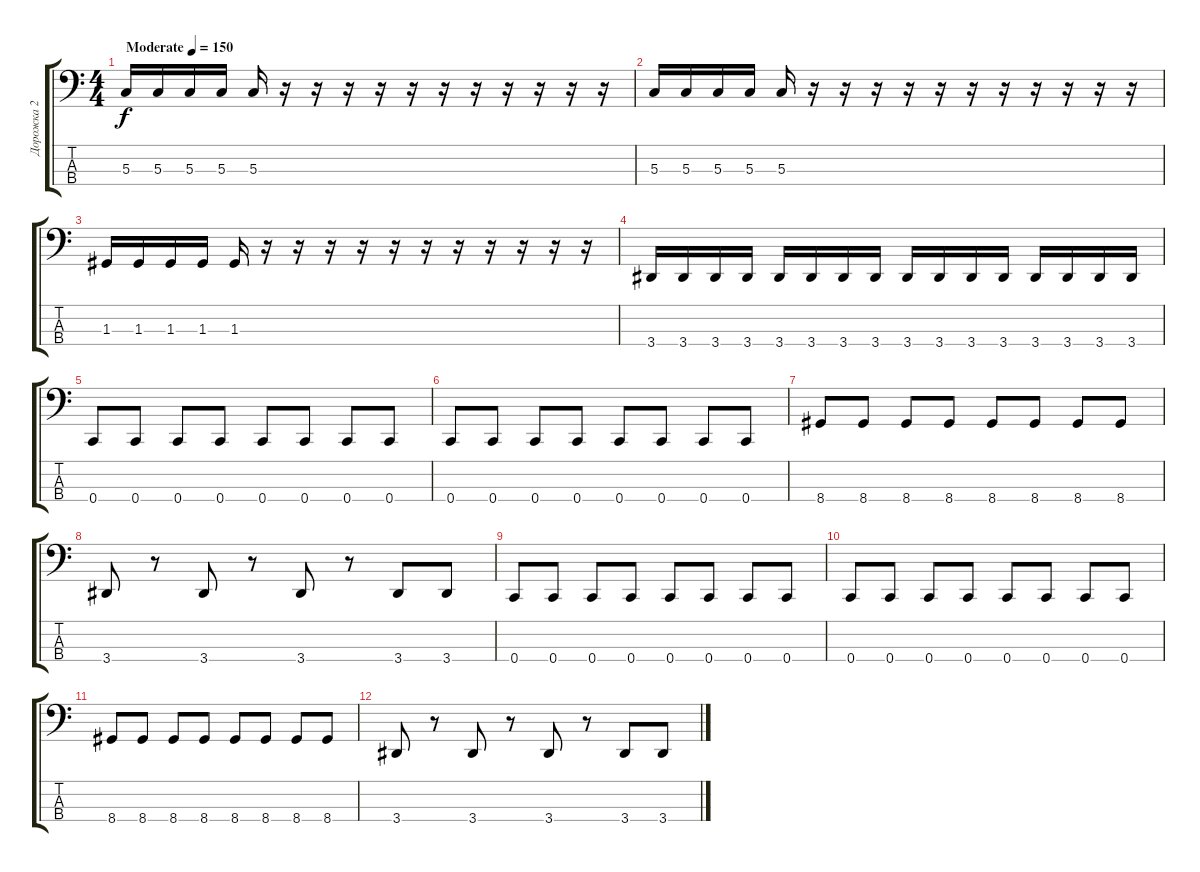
\track ("Дорожка 2" "Дорожка 2") {instrument electricbassfinger}
\staff {score tabs}
\tuning (F2 C2 G1 C1) {hide}
\ts (4 4)
\tempo (150 "Moderate")
\clef f4
\ks c
5.3.16{dy f instrument electricbassfinger} 5.3.16 5.3.16 5.3.16 5.3.16 r.16 r.16 r.16 r.16 r.16 r.16 r.16 r.16 r.16 r.16 r.16 |
5.3.16 5.3.16 5.3.16 5.3.16 5.3.16 r.16 r.16 r.16 r.16 r.16 r.16 r.16 r.16 r.16 r.16 r.16 |
1.3.16 1.3.16 1.3.16 1.3.16 1.3.16 r.16 r.16 r.16 r.16 r.16 r.16 r.16 r.16 r.16 r.16 r.16 |
3.4.16 3.4.16 3.4.16 3.4.16 3.4.16 3.4.16 3.4.16 3.4.16 3.4.16 3.4.16 3.4.16 3.4.16 3.4.16 3.4.16 3.4.16 3.4.16 |
0.4.8 0.4.8 0.4.8 0.4.8 0.4.8 0.4.8 0.4.8 0.4.8 |
0.4.8 0.4.8 0.4.8 0.4.8 0.4.8 0.4.8 0.4.8 0.4.8 |
8.4.8 8.4.8 8.4.8 8.4.8 8.4.8 8.4.8 8.4.8 8.4.8 |
3.4.8 r.8 3.4.8 r.8 3.4.8 r.8 3.4.8 3.4.8 |
0.4.8 0.4.8 0.4.8 0.4.8 0.4.8 0.4.8 0.4.8 0.4.8 |
0.4.8 0.4.8 0.4.8 0.4.8 0.4.8 0.4.8 0.4.8 0.4.8 |
8.4.8 8.4.8 8.4.8 8.4.8 8.4.8 8.4.8 8.4.8 8.4.8 |
3.4.8 r.8 3.4.8 r.8 3.4.8 r.8 3.4.8 3.4.8
